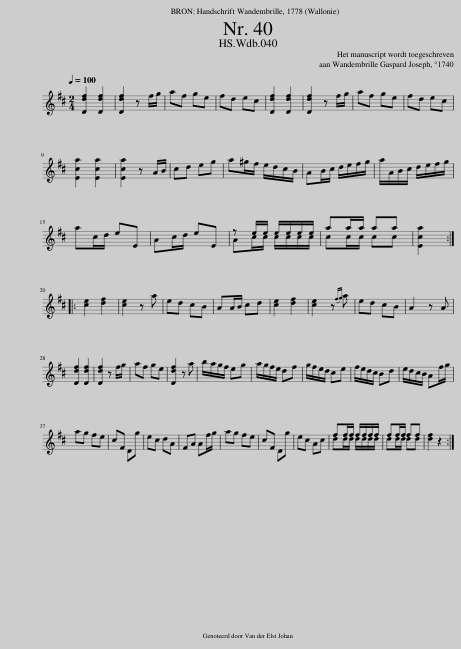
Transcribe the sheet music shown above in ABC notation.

X:1
%%score ( 1 2 )
L:1/8
Q:1/4=100
M:2/4
I:linebreak $
K:D
V:1 treble
V:2 treble
V:1
 [Ddf]2 [Ddf]2 | [Ddf]2 z f/g/ | af ge | fd ec | [Ddf]2 [Ddf]2 | %5
 [Ddf]2 z f/g/ | af ge | fd ec |$ [Eca]2 [Eca]2 | [Eca]2 z A/B/ | %10
 cd eg | a^g/f/ e/d/c/B/ | AB/c/ d/e/f/g/ | a/A/B/c/ d/e/f/g/ |$ ac/d/ eE | %15
 Ac/d/ eE | z e/e/ e/e/e/e/ | aa/a/ aa | [Eca]2 ::$ [ce]2 [df]2 | %20
 [ce]2 z a | ed cB | AA/B/ cd | [ce]2 [df]2 | [ce]2 z({fg)} a | %25
 ed cB | A2 z A |$ [Ddf]2 [Ddf]2 | [Ddf]2 z f/g/ | af ge | %30
 [Ddf]2 z a | b/a/g/f/ eg | a/g/f/e/ df | g/f/e/d/ ce | f/e/d/c/ Bd | %35
 e/d/c/B/ Af/g/ |$ ag fe | cF Dg | ec dA | FA Af/g/ | %40
 ag fe | cF Dg | ec Ac | ff/f/ f/f/f/f/ | ff/f/ ff | %45
 [df]2 z2 :| %46
V:2
 x4 | x4 | x4 | x4 | x4 | %5
 x4 | x4 | x4 |$ x4 | x4 | %10
 x4 | x4 | x4 | x4 |$ x4 | %15
 x4 | Ac/c/ c/c/c/c/ | cc/c/ cc | x2 ::$ x4 | %20
 x4 | x4 | x4 | x4 | x4 | %25
 x4 | x4 |$ x4 | x4 | x4 | %30
 x4 | x4 | x4 | x4 | x4 | %35
 x4 |$ x4 | x4 | x4 | x4 | %40
 x4 | x4 | x4 | dd/d/ d/d/d/d/ | dd/d/ dd | %45
 x4 :| %46
